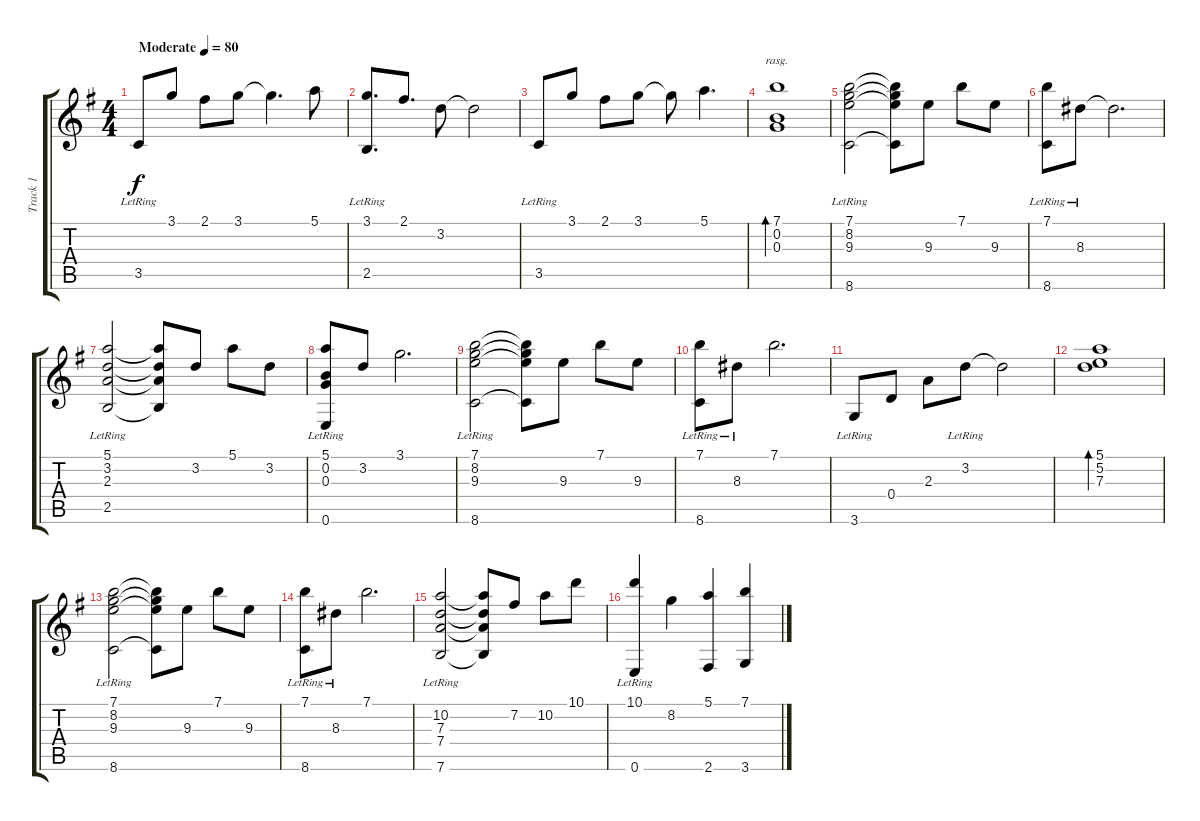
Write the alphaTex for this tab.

\track ("Track 1" "Track 1") {instrument acousticguitarnylon}
\staff {score tabs}
\tuning (E4 B3 G3 D3 A2 E2) {hide}
\ts (4 4)
\tempo (80 "Moderate")
\clef g2
\ks g
3.5{lr}.8{dy f instrument acousticguitarnylon} 3.1.8 2.1.8 3.1.8 3.1{t}.4{d} 5.1.8 |
(3.1 2.5{lr}).8{d} 2.1.8{d} 3.2.8 3.2{t}.2 |
3.5{lr}.8 3.1.8 2.1.8 3.1.8 3.1{t}.8 5.1.4{d} |
(7.1 0.2 0.3).1{bd 240 rasg ii} |
(7.1 8.2 9.3 8.6{lr}).2 (7.1{t} 8.2{t} 9.3{t} 8.6{t}).8 9.3.8 7.1.8 9.3.8 |
(7.1{lr} 8.6{lr}).8 8.3{lr}.8 8.3{t}.2{d} |
(5.1 3.2 2.3 2.5{lr}).2 (5.1{t} 3.2{t} 2.3{t} 2.5{t}).8 3.2.8 5.1.8 3.2.8 |
(5.1{lr} 0.2 0.3 0.6{lr}).8 3.2.8 3.1.2{d} |
(7.1 8.2 9.3 8.6{lr}).2 (7.1{t} 8.2{t} 9.3{t} 8.6{t}).8 9.3.8 7.1.8 9.3.8 |
(7.1{lr} 8.6{lr}).8 8.3{lr}.8 7.1.2{d} |
3.6{lr}.8 0.4.8 2.3.8 3.2{lr}.8 3.2{t}.2 |
(5.1 5.2 7.3).1{bd 480} |
(7.1 8.2 9.3 8.6{lr}).2 (7.1{t} 8.2{t} 9.3{t} 8.6{t}).8 9.3.8 7.1.8 9.3.8 |
(7.1{lr} 8.6{lr}).8 8.3{lr}.8 7.1.2{d} |
(10.2 7.3 7.4 7.6{lr}).2 (10.2{t} 7.3{t} 7.4{t} 7.6{t}).8 7.2.8 10.2.8 10.1.8 |
(10.1 0.6{lr}).4 8.2.4 (5.1 2.6).4 (7.1 3.6).4
